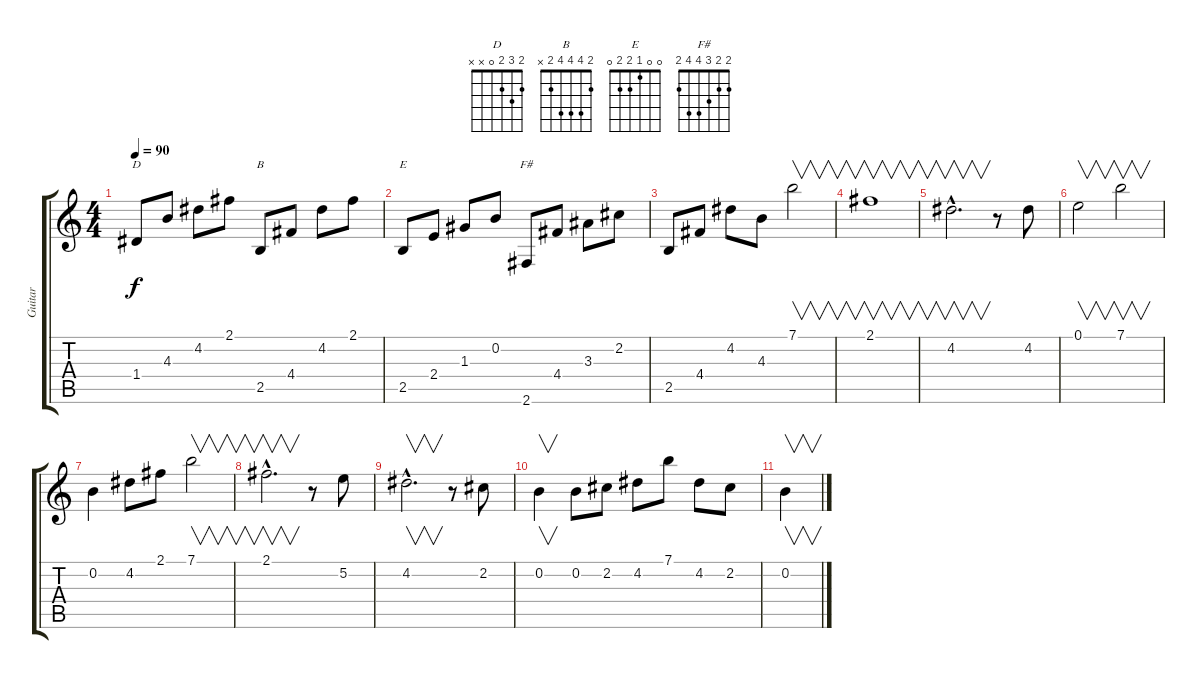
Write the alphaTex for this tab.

\track ("Guitar" "Guitar") {instrument electricguitarmuted}
\staff {score tabs}
\tuning (E4 B3 G3 D3 A2 E2) {hide}
\chord ("D" 2 3 2 0 x x)
\chord ("B" 2 4 4 4 2 x)
\chord ("E" 0 0 1 2 2 0)
\chord ("F#" 2 2 3 4 4 2)
\ts (4 4)
\tempo 90
\clef g2
\ks c
1.4.8{ch "D" dy f} 4.3.8 4.2.8 2.1.8 2.5.8{ch "B"} 4.4.8 4.2.8 2.1.8 |
2.5.8{ch "E"} 2.4.8 1.3.8 0.2.8 2.6.8{ch "F#"} 4.4.8 3.3.8 2.2.8 |
2.5.8 4.4.8 4.2.8 4.3.8 7.1.2{v} |
2.1.1{v} |
4.2{hac}.2{v d} r.8 4.2.8 |
0.1.2{v} 7.1.2{v} |
0.2.4 4.2.8 2.1.8 7.1.2{v} |
2.1{hac}.2{v d} r.8 5.2.8 |
4.2{hac}.2{v d} r.8 2.2.8 |
0.2.4{v} 0.2.8 2.2.8 4.2.8 7.1.8 4.2.8 2.2.8 |
0.2.4{v}
